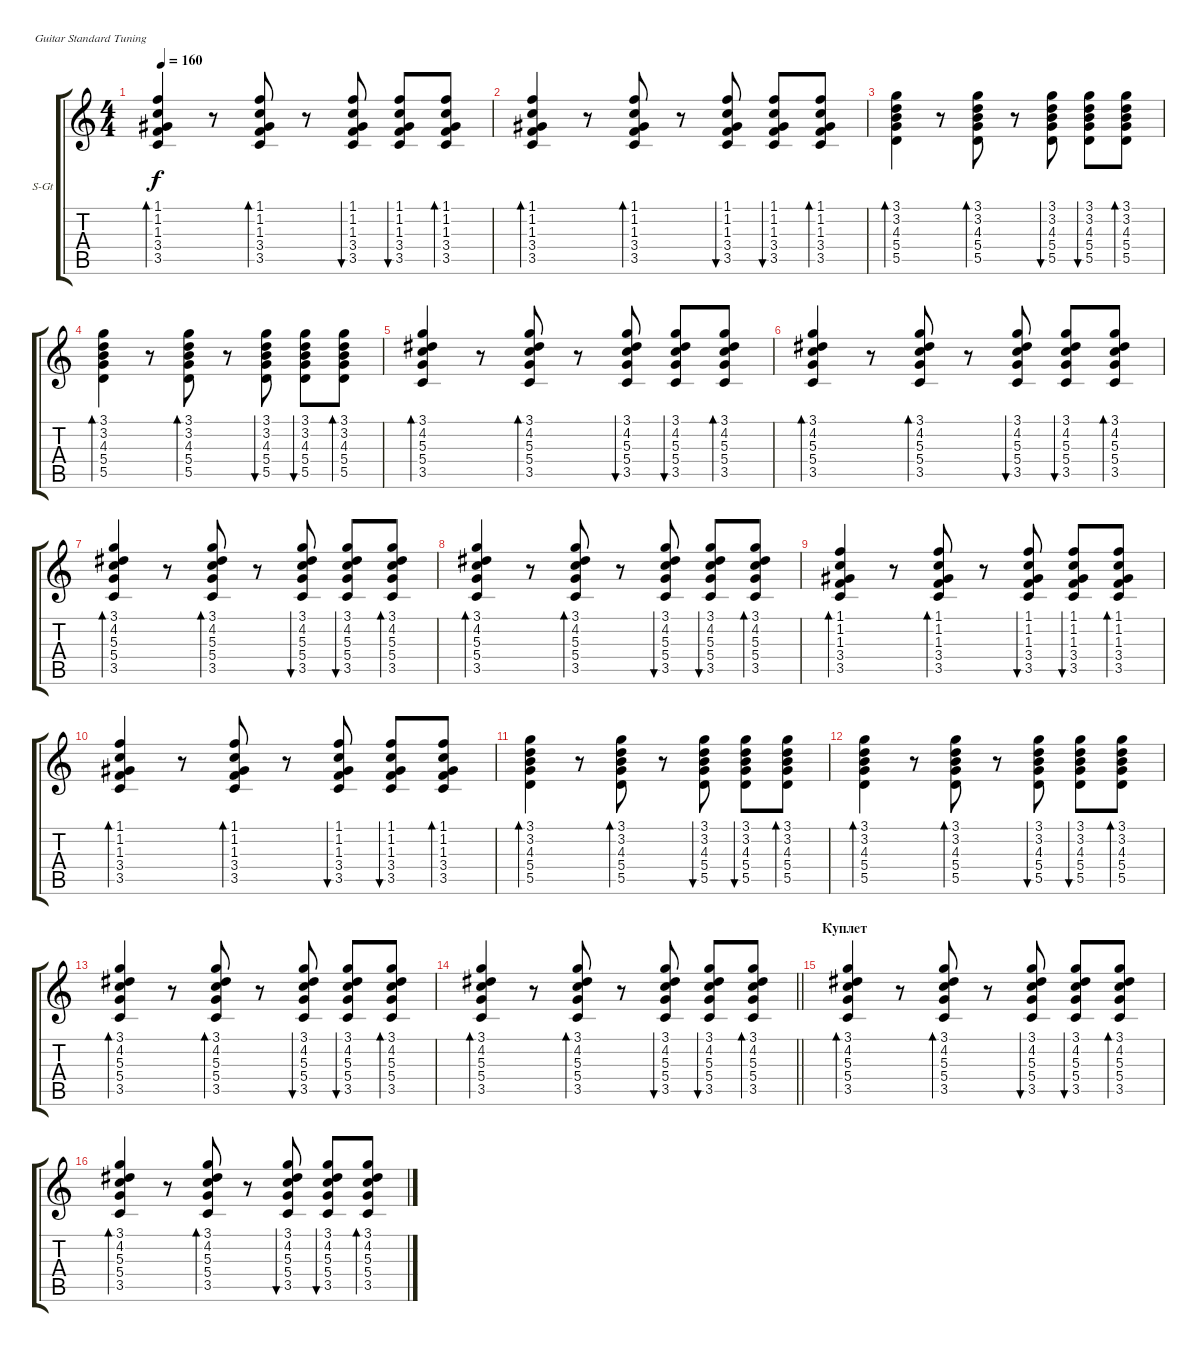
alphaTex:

\bracketExtendMode groupsimilarinstruments
\firstSystemTrackNameOrientation horizontal
\otherSystemsTrackNameOrientation horizontal
\track ("Гитара Хоя" "S-Gt") {instrument acousticguitarsteel}
\staff {score tabs}
\tuning (E4 B3 G3 D3 A2 E2)
\ts (4 4)
\tempo 160
\clef g2
\ks c
(1.1 1.2 1.3 3.4 3.5).4{bd 60 dy f} r.8 (1.1 1.2 1.3 3.4 3.5).8{bd 60} r.8 (1.1 1.2 1.3 3.4 3.5).8{bu 60} (1.1 1.2 1.3 3.4 3.5).8{bu 60} (1.1 1.2 1.3 3.4 3.5).8{bd 60} |
(1.1 1.2 1.3 3.4 3.5).4{bd 60} r.8 (1.1 1.2 1.3 3.4 3.5).8{bd 60} r.8 (1.1 1.2 1.3 3.4 3.5).8{bu 60} (1.1 1.2 1.3 3.4 3.5).8{bu 60} (1.1 1.2 1.3 3.4 3.5).8{bd 60} |
(3.1 3.2 4.3 5.4 5.5).4{bd 60} r.8 (3.1 3.2 4.3 5.4 5.5).8{bd 60} r.8 (3.1 3.2 4.3 5.4 5.5).8{bu 60} (3.1 3.2 4.3 5.4 5.5).8{bu 60} (3.1 3.2 4.3 5.4 5.5).8{bd 60} |
(3.1 3.2 4.3 5.4 5.5).4{bd 60} r.8 (3.1 3.2 4.3 5.4 5.5).8{bd 60} r.8 (3.1 3.2 4.3 5.4 5.5).8{bu 60} (3.1 3.2 4.3 5.4 5.5).8{bu 60} (3.1 3.2 4.3 5.4 5.5).8{bd 60} |
(3.1 4.2 5.3 5.4 3.5).4{bd 60} r.8 (3.1 4.2 5.3 5.4 3.5).8{bd 60} r.8 (3.1 4.2 5.3 5.4 3.5).8{bu 60} (3.1 4.2 5.3 5.4 3.5).8{bu 60} (3.1 4.2 5.3 5.4 3.5).8{bd 60} |
(3.1 4.2 5.3 5.4 3.5).4{bd 60} r.8 (3.1 4.2 5.3 5.4 3.5).8{bd 60} r.8 (3.1 4.2 5.3 5.4 3.5).8{bu 60} (3.1 4.2 5.3 5.4 3.5).8{bu 60} (3.1 4.2 5.3 5.4 3.5).8{bd 60} |
(3.1 4.2 5.3 5.4 3.5).4{bd 60} r.8 (3.1 4.2 5.3 5.4 3.5).8{bd 60} r.8 (3.1 4.2 5.3 5.4 3.5).8{bu 60} (3.1 4.2 5.3 5.4 3.5).8{bu 60} (3.1 4.2 5.3 5.4 3.5).8{bd 60} |
(3.1 4.2 5.3 5.4 3.5).4{bd 60} r.8 (3.1 4.2 5.3 5.4 3.5).8{bd 60} r.8 (3.1 4.2 5.3 5.4 3.5).8{bu 60} (3.1 4.2 5.3 5.4 3.5).8{bu 60} (3.1 4.2 5.3 5.4 3.5).8{bd 60} |
(1.1 1.2 1.3 3.4 3.5).4{bd 60} r.8 (1.1 1.2 1.3 3.4 3.5).8{bd 60} r.8 (1.1 1.2 1.3 3.4 3.5).8{bu 60} (1.1 1.2 1.3 3.4 3.5).8{bu 60} (1.1 1.2 1.3 3.4 3.5).8{bd 60} |
(1.1 1.2 1.3 3.4 3.5).4{bd 60} r.8 (1.1 1.2 1.3 3.4 3.5).8{bd 60} r.8 (1.1 1.2 1.3 3.4 3.5).8{bu 60} (1.1 1.2 1.3 3.4 3.5).8{bu 60} (1.1 1.2 1.3 3.4 3.5).8{bd 60} |
(3.1 3.2 4.3 5.4 5.5).4{bd 60} r.8 (3.1 3.2 4.3 5.4 5.5).8{bd 60} r.8 (3.1 3.2 4.3 5.4 5.5).8{bu 60} (3.1 3.2 4.3 5.4 5.5).8{bu 60} (3.1 3.2 4.3 5.4 5.5).8{bd 60} |
(3.1 3.2 4.3 5.4 5.5).4{bd 60} r.8 (3.1 3.2 4.3 5.4 5.5).8{bd 60} r.8 (3.1 3.2 4.3 5.4 5.5).8{bu 60} (3.1 3.2 4.3 5.4 5.5).8{bu 60} (3.1 3.2 4.3 5.4 5.5).8{bd 60} |
(3.1 4.2 5.3 5.4 3.5).4{bd 60} r.8 (3.1 4.2 5.3 5.4 3.5).8{bd 60} r.8 (3.1 4.2 5.3 5.4 3.5).8{bu 60} (3.1 4.2 5.3 5.4 3.5).8{bu 60} (3.1 4.2 5.3 5.4 3.5).8{bd 60} |
\barLineRight lightlight
(3.1 4.2 5.3 5.4 3.5).4{bd 60} r.8 (3.1 4.2 5.3 5.4 3.5).8{bd 60} r.8 (3.1 4.2 5.3 5.4 3.5).8{bu 60} (3.1 4.2 5.3 5.4 3.5).8{bu 60} (3.1 4.2 5.3 5.4 3.5).8{bd 60} |
\section ("" "Куплет")
(3.1 4.2 5.3 5.4 3.5).4{bd 60} r.8 (3.1 4.2 5.3 5.4 3.5).8{bd 60} r.8 (3.1 4.2 5.3 5.4 3.5).8{bu 60} (3.1 4.2 5.3 5.4 3.5).8{bu 60} (3.1 4.2 5.3 5.4 3.5).8{bd 60} |
(3.1 4.2 5.3 5.4 3.5).4{bd 60} r.8 (3.1 4.2 5.3 5.4 3.5).8{bd 60} r.8 (3.1 4.2 5.3 5.4 3.5).8{bu 60} (3.1 4.2 5.3 5.4 3.5).8{bu 60} (3.1 4.2 5.3 5.4 3.5).8{bd 60}
